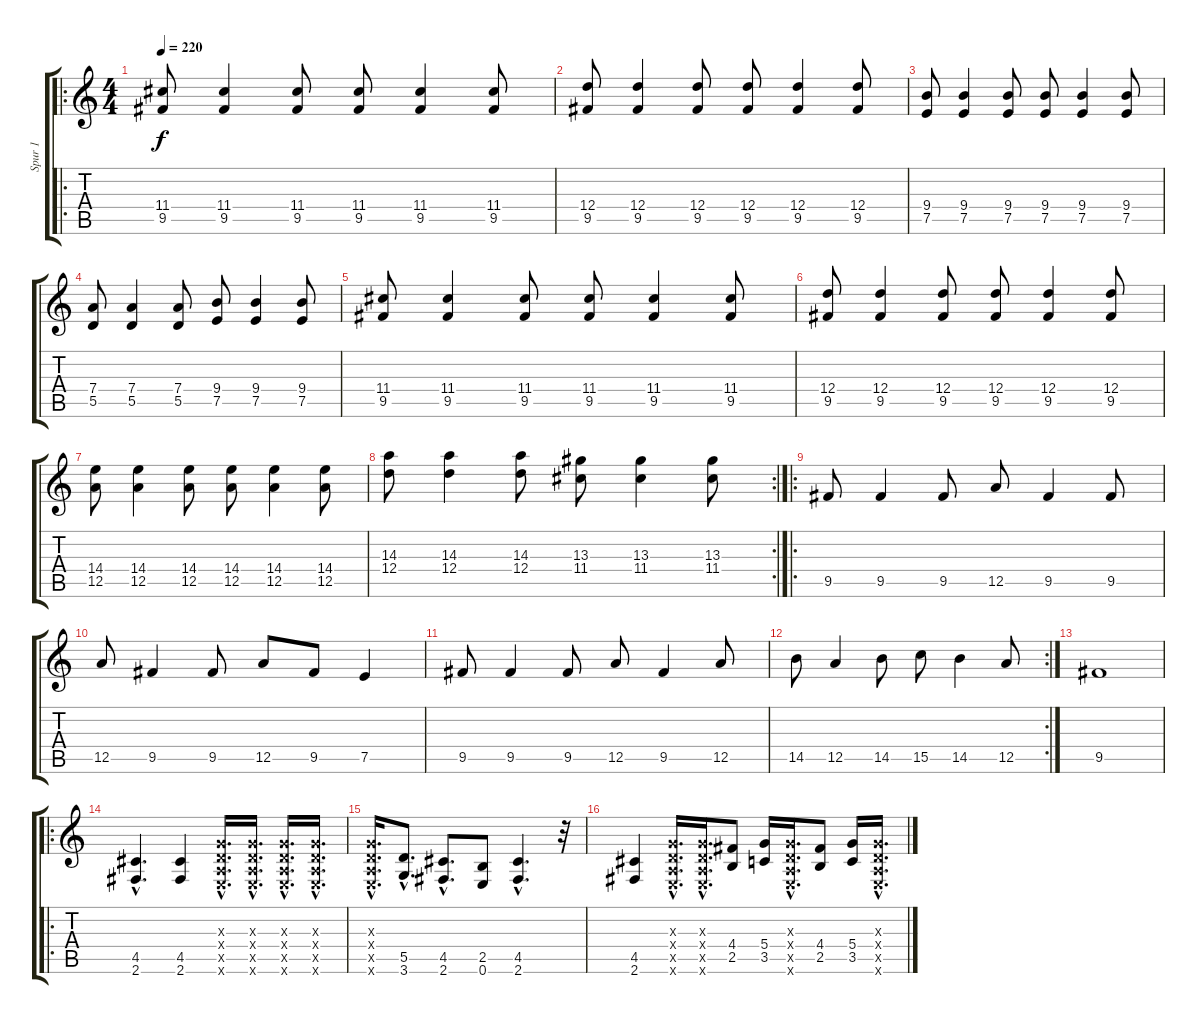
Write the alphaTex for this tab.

\track ("Spur 1" "Spur 1") {instrument overdrivenguitar}
\staff {score tabs}
\tuning (E4 B3 G3 D3 A2 E2) {hide}
\ro
\ts (4 4)
\tempo 220
\clef g2
\ks c
(11.4 9.5).8{dy f instrument overdrivenguitar} (11.4 9.5).4 (11.4 9.5).8 (11.4 9.5).8 (11.4 9.5).4 (11.4 9.5).8 |
(12.4 9.5).8 (12.4 9.5).4 (12.4 9.5).8 (12.4 9.5).8 (12.4 9.5).4 (12.4 9.5).8 |
(9.4 7.5).8 (9.4 7.5).4 (9.4 7.5).8 (9.4 7.5).8 (9.4 7.5).4 (9.4 7.5).8 |
(7.4 5.5).8 (7.4 5.5).4 (7.4 5.5).8 (9.4 7.5).8 (9.4 7.5).4 (9.4 7.5).8 |
(11.4 9.5).8 (11.4 9.5).4 (11.4 9.5).8 (11.4 9.5).8 (11.4 9.5).4 (11.4 9.5).8 |
(12.4 9.5).8 (12.4 9.5).4 (12.4 9.5).8 (12.4 9.5).8 (12.4 9.5).4 (12.4 9.5).8 |
(14.4 12.5).8 (14.4 12.5).4 (14.4 12.5).8 (14.4 12.5).8 (14.4 12.5).4 (14.4 12.5).8 |
\rc 2
(14.3 12.4).8 (14.3 12.4).4 (14.3 12.4).8 (13.3 11.4).8 (13.3 11.4).4 (13.3 11.4).8 |
\ro
9.5.8 9.5.4 9.5.8 12.5.8 9.5.4 9.5.8 |
12.5.8 9.5.4 9.5.8 12.5.8 9.5.8 7.5.4 |
9.5.8 9.5.4 9.5.8 12.5.8 9.5.4 12.5.8 |
\rc 2
14.5.8 12.5.4 14.5.8 15.5.8 14.5.4 12.5.8 |
9.5.1 |
\ro
(4.5{hac} 2.6).4{d} (4.5 2.6).4 (0.3{hac x} 0.4{hac x} 0.5{hac x} 0.6{hac x}).16{d} (0.3{hac x} 0.4{hac x} 0.5{hac x} 0.6{hac x}).16{d} (0.3{hac x} 0.4{hac x} 0.5{hac x} 0.6{hac x}).16{d} (0.3{hac x} 0.4{hac x} 0.5{hac x} 0.6{hac x}).16{d} |
(0.3{hac x} 0.4{hac x} 0.5{hac x} 0.6{hac x}).16{d} (5.5{hac} 3.6{hac}).8{d} (4.5{hac} 2.6{hac}).8{d} (2.5 0.6).8 (4.5{hac} 2.6{hac}).4{d} r.32 |
(4.5 2.6).4 (0.3{hac x} 0.4{hac x} 0.5{hac x} 0.6{hac x}).16{d} (0.3{hac x} 0.4{hac x} 0.5{hac x} 0.6{hac x}).16{d} (4.4 2.5).8 (5.4 3.5).16 (0.3{hac x} 0.4{hac x} 0.5{hac x} 0.6{hac x}).16{d} (4.4 2.5).8 (5.4 3.5).16 (0.3{hac x} 0.4{hac x} 0.5{hac x} 0.6{hac x}).16{d}
